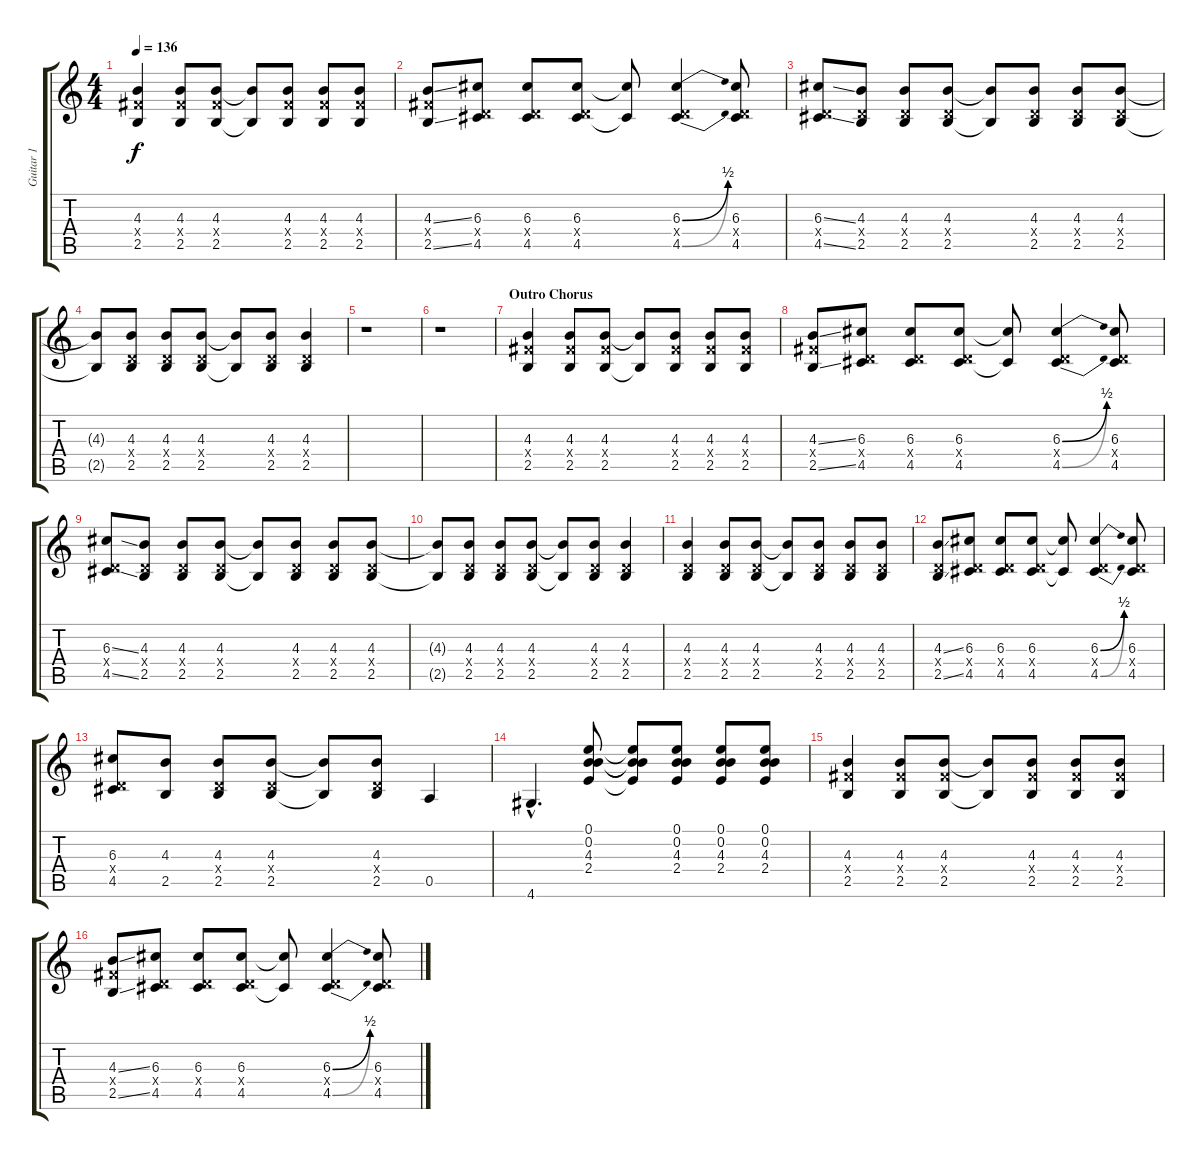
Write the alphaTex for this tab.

\track ("Guitar 1" "Guitar 1") {instrument distortionguitar}
\staff {score tabs}
\tuning (E4 B3 G3 D3 A2 E2) {hide}
\ts (4 4)
\tempo 136
\clef g2
\ks c
(4.3 4.4{x} 2.5).4{dy f} (4.3 4.4{x} 2.5).8 (4.3 4.4{x} 2.5).8 (4.3{t} 2.5{t}).8 (4.3 4.4{x} 2.5).8 (4.3 4.4{x} 2.5).8 (4.3 4.4{x} 2.5).8 |
(4.3{ss} 4.4{x} 2.5{ss}).8 (6.3 0.4{x} 4.5).8 (6.3 0.4{x} 4.5).8 (6.3 0.4{x} 4.5).8 (6.3{t} 4.5{t}).8 (6.3{be (bend 0 0 60 2)} 0.4{x} 4.5{be (bend 0 0 60 2)}).4 (6.3 0.4{x} 4.5).8 |
(6.3{ss} 0.4{x} 4.5{ss}).8 (4.3 0.4{x} 2.5).8 (4.3 0.4{x} 2.5).8 (4.3 0.4{x} 2.5).8 (4.3{t} 2.5{t}).8 (4.3 0.4{x} 2.5).8 (4.3 0.4{x} 2.5).8 (4.3 0.4{x} 2.5).8 |
(4.3{t} 2.5{t}).8 (4.3 0.4{x} 2.5).8 (4.3 0.4{x} 2.5).8 (4.3 0.4{x} 2.5).8 (4.3{t} 2.5{t}).8 (4.3 0.4{x} 2.5).8 (4.3 0.4{x} 2.5).4 |
r.1 |
r.1 |
\section ("" "Outro Chorus")
(4.3 4.4{x} 2.5).4 (4.3 4.4{x} 2.5).8 (4.3 4.4{x} 2.5).8 (4.3{t} 2.5{t}).8 (4.3 4.4{x} 2.5).8 (4.3 4.4{x} 2.5).8 (4.3 4.4{x} 2.5).8 |
(4.3{ss} 4.4{x} 2.5{ss}).8 (6.3 0.4{x} 4.5).8 (6.3 0.4{x} 4.5).8 (6.3 0.4{x} 4.5).8 (6.3{t} 4.5{t}).8 (6.3{be (bend 0 0 60 2)} 0.4{x} 4.5{be (bend 0 0 60 2)}).4 (6.3 0.4{x} 4.5).8 |
(6.3{ss} 0.4{x} 4.5{ss}).8 (4.3 0.4{x} 2.5).8 (4.3 0.4{x} 2.5).8 (4.3 0.4{x} 2.5).8 (4.3{t} 2.5{t}).8 (4.3 0.4{x} 2.5).8 (4.3 0.4{x} 2.5).8 (4.3 0.4{x} 2.5).8 |
(4.3{t} 2.5{t}).8 (4.3 0.4{x} 2.5).8 (4.3 0.4{x} 2.5).8 (4.3 0.4{x} 2.5).8 (4.3{t} 2.5{t}).8 (4.3 0.4{x} 2.5).8 (4.3 0.4{x} 2.5).4 |
(4.3 0.4{x} 2.5).4 (4.3 0.4{x} 2.5).8 (4.3 0.4{x} 2.5).8 (4.3{t} 2.5{t}).8 (4.3 0.4{x} 2.5).8 (4.3 0.4{x} 2.5).8 (4.3 0.4{x} 2.5).8 |
(4.3{ss} 0.4{x} 2.5{ss}).8 (6.3 0.4{x} 4.5).8 (6.3 0.4{x} 4.5).8 (6.3 0.4{x} 4.5).8 (6.3{t} 4.5{t}).8 (6.3{be (bend 0 0 60 2)} 0.4{x} 4.5{be (bend 0 0 60 2)}).4 (6.3 0.4{x} 4.5).8 |
(6.3 0.4{x} 4.5).8 (4.3 2.5).8 (4.3 0.4{x} 2.5).8 (4.3 0.4{x} 2.5).8 (4.3{t} 2.5{t}).8 (4.3 0.4{x} 2.5).8 0.5.4 |
4.6{hac}.4{d} (0.1 0.2 4.3 2.4).8 (0.1{t} 0.2{t} 4.3{t} 2.4{t}).8 (0.1 0.2 4.3 2.4).8 (0.1 0.2 4.3 2.4).8 (0.1 0.2 4.3 2.4).8 |
(4.3 4.4{x} 2.5).4 (4.3 4.4{x} 2.5).8 (4.3 4.4{x} 2.5).8 (4.3{t} 2.5{t}).8 (4.3 4.4{x} 2.5).8 (4.3 4.4{x} 2.5).8 (4.3 4.4{x} 2.5).8 |
(4.3{ss} 4.4{x} 2.5{ss}).8 (6.3 0.4{x} 4.5).8 (6.3 0.4{x} 4.5).8 (6.3 0.4{x} 4.5).8 (6.3{t} 4.5{t}).8 (6.3{be (bend 0 0 60 2)} 0.4{x} 4.5{be (bend 0 0 60 2)}).4 (6.3 0.4{x} 4.5).8
